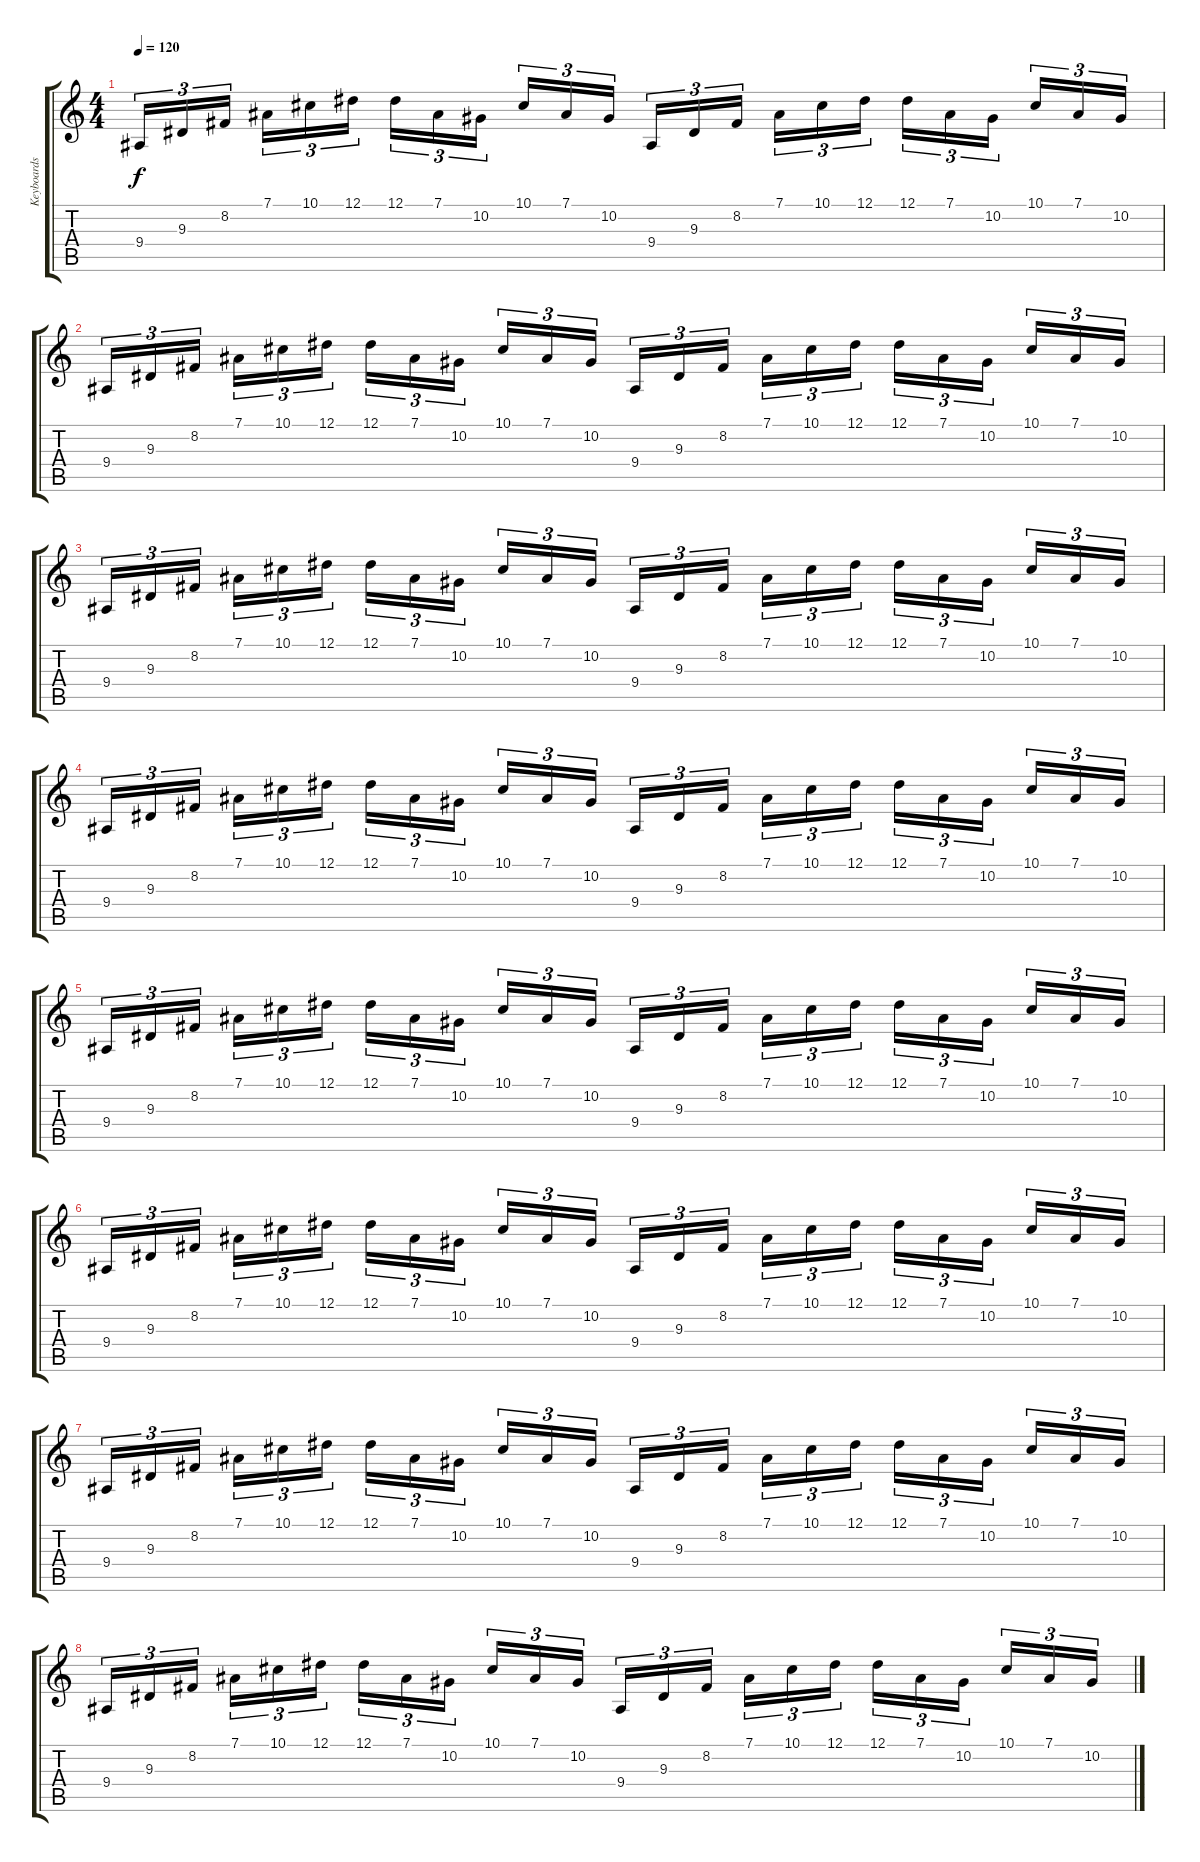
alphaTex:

\track ("Keyboards" "Keyboards") {instrument churchorgan}
\staff {score tabs}
\tuning (Eb4 Bb3 Gb3 Db3 Ab2 Eb2) {hide}
\ts (4 4)
\tempo 120
\clef g2
\ks c
9.4.16{tu (3 2) dy f volume 2 instrument churchorgan} 9.3.16{tu (3 2)} 8.2.16{tu (3 2)} 7.1.16{tu (3 2) volume 3} 10.1.16{tu (3 2)} 12.1.16{tu (3 2)} 12.1.16{tu (3 2) volume 4} 7.1.16{tu (3 2)} 10.2.16{tu (3 2)} 10.1.16{tu (3 2) volume 5} 7.1.16{tu (3 2)} 10.2.16{tu (3 2)} 9.4.16{tu (3 2) volume 6} 9.3.16{tu (3 2)} 8.2.16{tu (3 2)} 7.1.16{tu (3 2) volume 7} 10.1.16{tu (3 2)} 12.1.16{tu (3 2)} 12.1.16{tu (3 2) volume 8} 7.1.16{tu (3 2)} 10.2.16{tu (3 2)} 10.1.16{tu (3 2) volume 9} 7.1.16{tu (3 2)} 10.2.16{tu (3 2)} |
9.4.16{tu (3 2)} 9.3.16{tu (3 2)} 8.2.16{tu (3 2)} 7.1.16{tu (3 2)} 10.1.16{tu (3 2)} 12.1.16{tu (3 2)} 12.1.16{tu (3 2)} 7.1.16{tu (3 2)} 10.2.16{tu (3 2)} 10.1.16{tu (3 2)} 7.1.16{tu (3 2)} 10.2.16{tu (3 2)} 9.4.16{tu (3 2)} 9.3.16{tu (3 2)} 8.2.16{tu (3 2)} 7.1.16{tu (3 2)} 10.1.16{tu (3 2)} 12.1.16{tu (3 2)} 12.1.16{tu (3 2)} 7.1.16{tu (3 2)} 10.2.16{tu (3 2)} 10.1.16{tu (3 2)} 7.1.16{tu (3 2)} 10.2.16{tu (3 2)} |
9.4.16{tu (3 2)} 9.3.16{tu (3 2)} 8.2.16{tu (3 2)} 7.1.16{tu (3 2)} 10.1.16{tu (3 2)} 12.1.16{tu (3 2)} 12.1.16{tu (3 2)} 7.1.16{tu (3 2)} 10.2.16{tu (3 2)} 10.1.16{tu (3 2)} 7.1.16{tu (3 2)} 10.2.16{tu (3 2)} 9.4.16{tu (3 2)} 9.3.16{tu (3 2)} 8.2.16{tu (3 2)} 7.1.16{tu (3 2)} 10.1.16{tu (3 2)} 12.1.16{tu (3 2)} 12.1.16{tu (3 2)} 7.1.16{tu (3 2)} 10.2.16{tu (3 2)} 10.1.16{tu (3 2)} 7.1.16{tu (3 2)} 10.2.16{tu (3 2)} |
9.4.16{tu (3 2)} 9.3.16{tu (3 2)} 8.2.16{tu (3 2)} 7.1.16{tu (3 2)} 10.1.16{tu (3 2)} 12.1.16{tu (3 2)} 12.1.16{tu (3 2)} 7.1.16{tu (3 2)} 10.2.16{tu (3 2)} 10.1.16{tu (3 2)} 7.1.16{tu (3 2)} 10.2.16{tu (3 2)} 9.4.16{tu (3 2)} 9.3.16{tu (3 2)} 8.2.16{tu (3 2)} 7.1.16{tu (3 2)} 10.1.16{tu (3 2)} 12.1.16{tu (3 2)} 12.1.16{tu (3 2)} 7.1.16{tu (3 2)} 10.2.16{tu (3 2)} 10.1.16{tu (3 2)} 7.1.16{tu (3 2)} 10.2.16{tu (3 2)} |
9.4.16{tu (3 2)} 9.3.16{tu (3 2)} 8.2.16{tu (3 2)} 7.1.16{tu (3 2)} 10.1.16{tu (3 2)} 12.1.16{tu (3 2)} 12.1.16{tu (3 2)} 7.1.16{tu (3 2)} 10.2.16{tu (3 2)} 10.1.16{tu (3 2)} 7.1.16{tu (3 2)} 10.2.16{tu (3 2)} 9.4.16{tu (3 2)} 9.3.16{tu (3 2)} 8.2.16{tu (3 2)} 7.1.16{tu (3 2)} 10.1.16{tu (3 2)} 12.1.16{tu (3 2)} 12.1.16{tu (3 2)} 7.1.16{tu (3 2)} 10.2.16{tu (3 2)} 10.1.16{tu (3 2)} 7.1.16{tu (3 2)} 10.2.16{tu (3 2)} |
9.4.16{tu (3 2)} 9.3.16{tu (3 2)} 8.2.16{tu (3 2)} 7.1.16{tu (3 2)} 10.1.16{tu (3 2)} 12.1.16{tu (3 2)} 12.1.16{tu (3 2)} 7.1.16{tu (3 2)} 10.2.16{tu (3 2)} 10.1.16{tu (3 2)} 7.1.16{tu (3 2)} 10.2.16{tu (3 2)} 9.4.16{tu (3 2)} 9.3.16{tu (3 2)} 8.2.16{tu (3 2)} 7.1.16{tu (3 2)} 10.1.16{tu (3 2)} 12.1.16{tu (3 2)} 12.1.16{tu (3 2)} 7.1.16{tu (3 2)} 10.2.16{tu (3 2)} 10.1.16{tu (3 2)} 7.1.16{tu (3 2)} 10.2.16{tu (3 2)} |
9.4.16{tu (3 2)} 9.3.16{tu (3 2)} 8.2.16{tu (3 2)} 7.1.16{tu (3 2)} 10.1.16{tu (3 2)} 12.1.16{tu (3 2)} 12.1.16{tu (3 2)} 7.1.16{tu (3 2)} 10.2.16{tu (3 2)} 10.1.16{tu (3 2)} 7.1.16{tu (3 2)} 10.2.16{tu (3 2)} 9.4.16{tu (3 2)} 9.3.16{tu (3 2)} 8.2.16{tu (3 2)} 7.1.16{tu (3 2)} 10.1.16{tu (3 2)} 12.1.16{tu (3 2)} 12.1.16{tu (3 2)} 7.1.16{tu (3 2)} 10.2.16{tu (3 2)} 10.1.16{tu (3 2)} 7.1.16{tu (3 2)} 10.2.16{tu (3 2)} |
9.4.16{tu (3 2)} 9.3.16{tu (3 2)} 8.2.16{tu (3 2)} 7.1.16{tu (3 2)} 10.1.16{tu (3 2)} 12.1.16{tu (3 2)} 12.1.16{tu (3 2)} 7.1.16{tu (3 2)} 10.2.16{tu (3 2)} 10.1.16{tu (3 2)} 7.1.16{tu (3 2)} 10.2.16{tu (3 2)} 9.4.16{tu (3 2)} 9.3.16{tu (3 2)} 8.2.16{tu (3 2)} 7.1.16{tu (3 2)} 10.1.16{tu (3 2)} 12.1.16{tu (3 2)} 12.1.16{tu (3 2)} 7.1.16{tu (3 2)} 10.2.16{tu (3 2)} 10.1.16{tu (3 2)} 7.1.16{tu (3 2)} 10.2.16{tu (3 2)}
